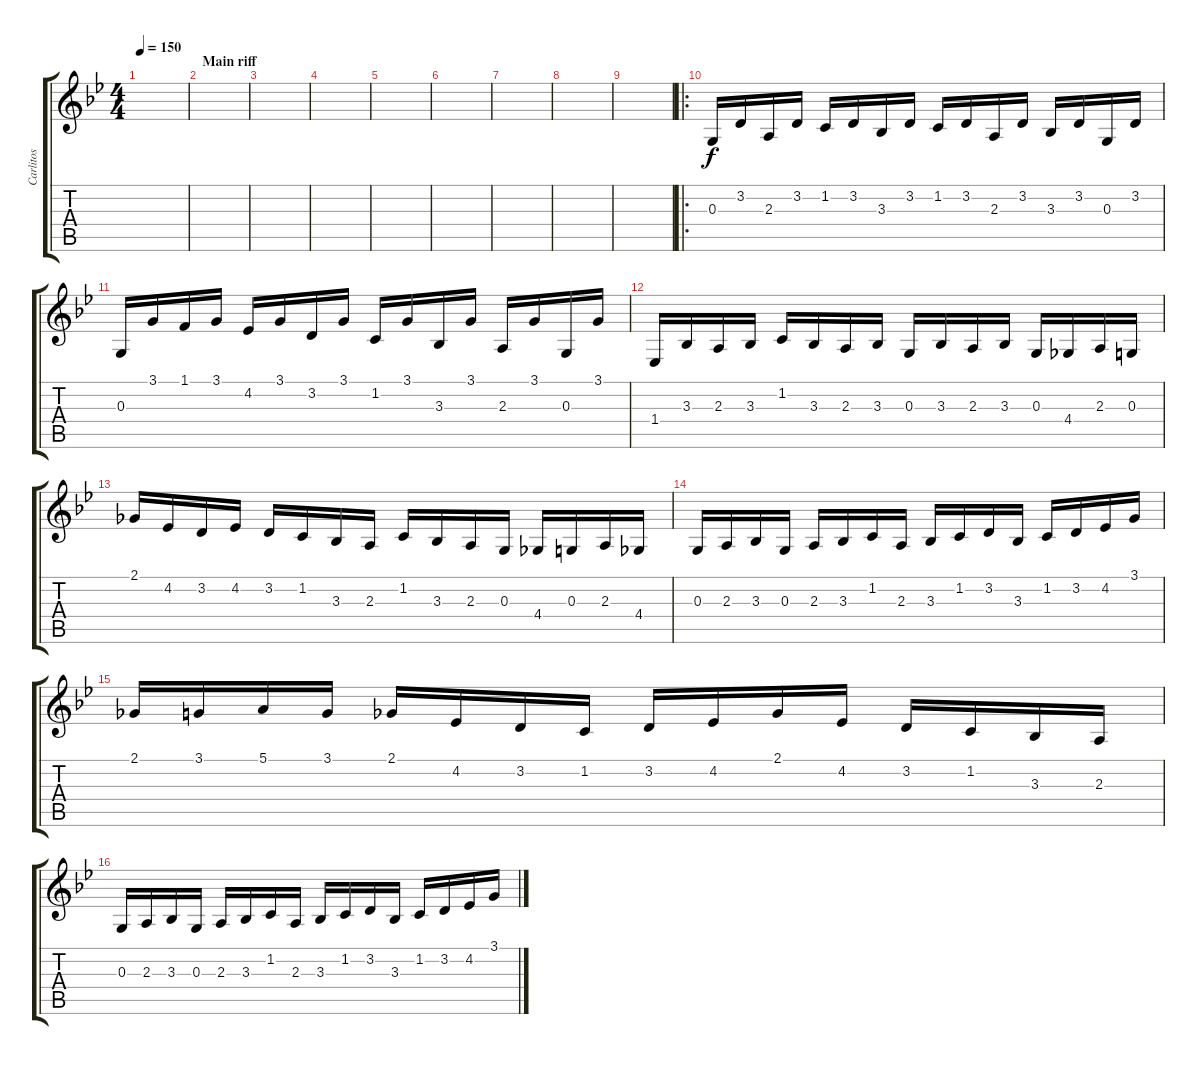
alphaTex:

\track ("Carlitos" "Carlitos") {instrument harpsichord}
\staff {score tabs}
\tuning (E4 B3 G3 D3 A2 E2) {hide}
\ts (4 4)
\tempo 150
\clef g2
\ks gminor
|
\section ("" "Main riff")
|
|
|
|
|
|
|
|
\ro
0.3.16{volume 13 balance 8} 3.2.16 2.3.16 3.2.16 1.2.16 3.2.16 3.3.16 3.2.16 1.2.16 3.2.16 2.3.16 3.2.16 3.3.16 3.2.16 0.3.16 3.2.16 |
0.3.16 3.1.16 1.1.16 3.1.16 4.2.16 3.1.16 3.2.16 3.1.16 1.2.16 3.1.16 3.3.16 3.1.16 2.3.16 3.1.16 0.3.16 3.1.16 |
1.4.16 3.3.16 2.3.16 3.3.16 1.2.16 3.3.16 2.3.16 3.3.16 0.3.16 3.3.16 2.3.16 3.3.16 0.3.16 4.4.16 2.3.16 0.3.16 |
2.1.16 4.2.16 3.2.16 4.2.16 3.2.16 1.2.16 3.3.16 2.3.16 1.2.16 3.3.16 2.3.16 0.3.16 4.4.16 0.3.16 2.3.16 4.4.16 |
0.3.16 2.3.16 3.3.16 0.3.16 2.3.16 3.3.16 1.2.16 2.3.16 3.3.16 1.2.16 3.2.16 3.3.16 1.2.16 3.2.16 4.2.16 3.1.16 |
2.1.16 3.1.16 5.1.16 3.1.16 2.1.16 4.2.16 3.2.16 1.2.16 3.2.16 4.2.16 2.1.16 4.2.16 3.2.16 1.2.16 3.3.16 2.3.16 |
0.3.16 2.3.16 3.3.16 0.3.16 2.3.16 3.3.16 1.2.16 2.3.16 3.3.16 1.2.16 3.2.16 3.3.16 1.2.16 3.2.16 4.2.16 3.1.16
